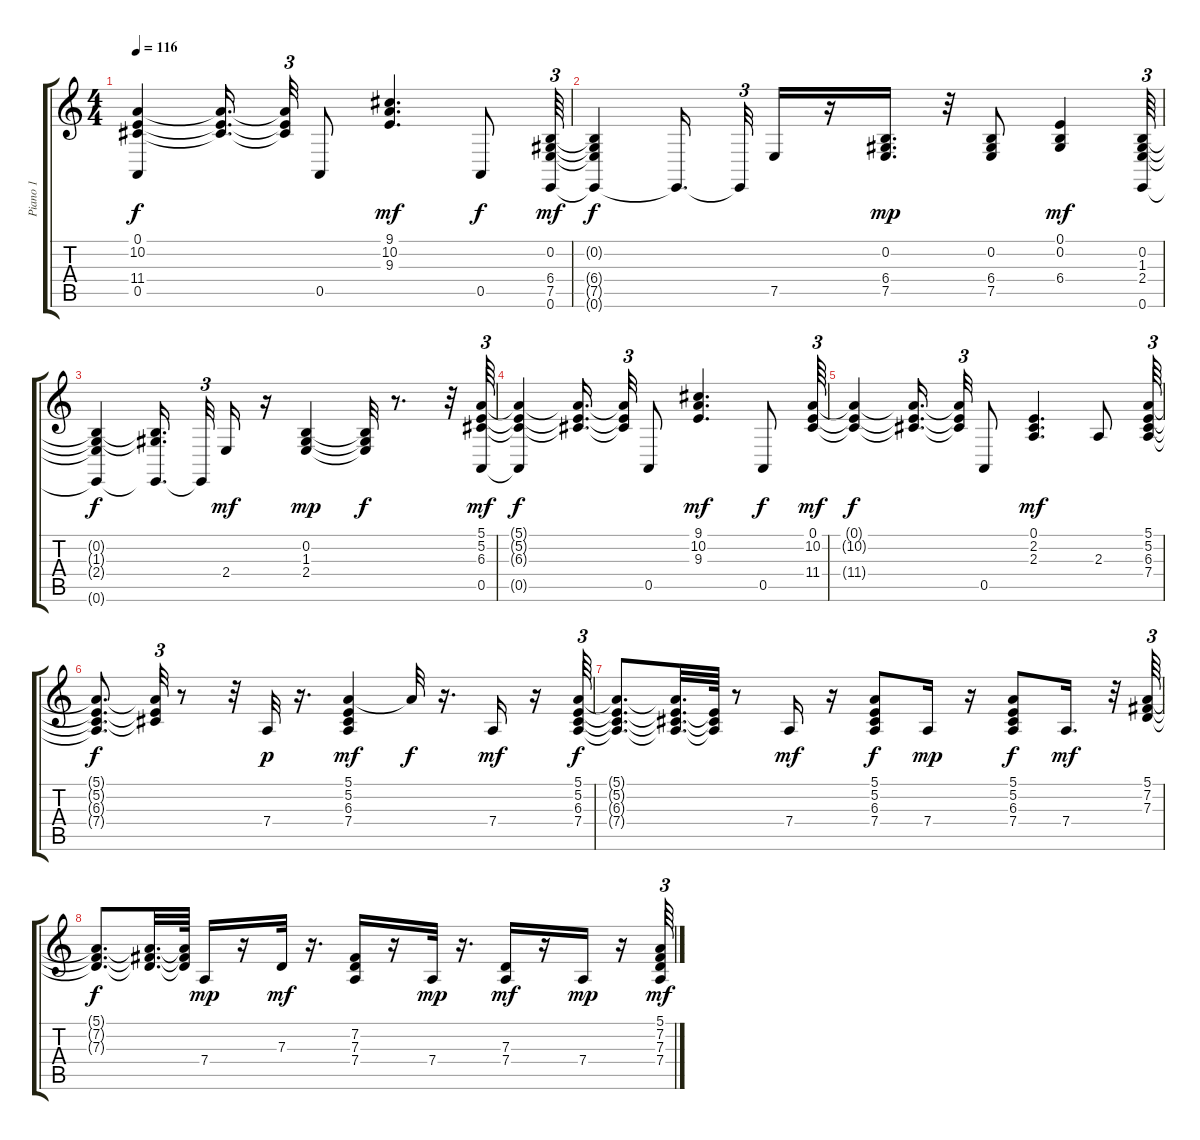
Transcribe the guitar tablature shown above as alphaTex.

\track ("Piano 1 " "Piano 1 ") {instrument acousticgrandpiano}
\staff {score tabs}
\tuning (E4 B3 G3 D3 A2 E2) {hide}
\ts (4 4)
\tempo 116
\clef g2
\ks c
(0.1{t} 10.2{t} 11.4{t} 0.5{t}).4{dy f} (0.1{t} 10.2{t} 11.4{t}).16{d} (0.1{t} 10.2{t} 11.4{t}).32{tu (3 2)} 0.5.8 (9.1 10.2 9.3).4{d dy mf} 0.5.8{dy f} (0.2 6.4 7.5 0.6).64{tu (3 2) dy mf} |
(0.2{t} 6.4{t} 7.5{t} 0.6{t}).4{dy f} 0.6{t}.16{d} 0.6{t}.32{tu (3 2)} 7.5.16 r.16 (0.2 6.4 7.5).16{d dy mp} r.32 (0.2 6.4 7.5).8 (0.1 0.2 6.4).4{dy mf} (0.2 1.3 2.4 0.6).64{tu (3 2)} |
(0.2{t} 1.3{t} 2.4{t} 0.6{t}).4{dy f} (0.2{t} 1.3{t} 0.6{t}).16{d} 0.6{t}.32{tu (3 2)} 2.4.16{dy mf} r.16 (0.2 1.3 2.4).4{dy mp} (0.2{t} 1.3{t} 2.4{t}).32{dy f} r.8{d} r.32 (5.1 5.2 6.3 0.5).64{tu (3 2) dy mf} |
(5.1{t} 5.2{t} 6.3{t} 0.5{t}).4{dy f} (5.1{t} 5.2{t} 6.3{t}).16{d} (5.1{t} 5.2{t} 6.3{t}).32{tu (3 2)} 0.5.8 (9.1 10.2 9.3).4{d dy mf} 0.5.8{dy f} (0.1 10.2 11.4).64{tu (3 2) dy mf} |
(0.1{t} 10.2{t} 11.4{t}).4{dy f} (0.1{t} 10.2{t} 11.4{t}).16{d} (0.1{t} 10.2{t} 11.4{t}).32{tu (3 2)} 0.5.8 (0.1 2.2 2.3).4{d dy mf} 2.3.8 (5.1 5.2 6.3 7.4).64{tu (3 2)} |
(5.1{t} 5.2{t} 6.3{t} 7.4{t}).8{d dy f} (5.1{t} 5.2{t} 6.3{t}).32{tu (3 2)} r.8 r.32 7.4.32{dy p} r.16{d} (5.1 5.2 6.3 7.4).4{dy mf} 5.1{t}.32{dy f} r.16{d} 7.4.16{dy mf} r.16 (5.1 5.2 6.3 7.4).64{tu (3 2) dy f} |
(5.1{t} 5.2{t} 6.3{t} 7.4{t}).8{d} (5.1{t} 5.2{t} 6.3{t} 7.4{t}).32{d} (5.2{t} 6.3{t} 7.4{t}).64 r.8 7.4.16{dy mf} r.16 (5.1 5.2 6.3 7.4).8{dy f} 7.4.16{dy mp} r.16 (5.1 5.2 6.3 7.4).8{dy f} 7.4.16{d dy mf} r.32 (5.1 7.2 7.3).64{tu (3 2)} |
(5.1{t} 7.2{t} 7.3{t}).8{d dy f} (5.1{t} 7.2{t} 7.3{t}).32{d} (5.1{t} 7.2{t} 7.3{t}).64 7.4.16{dy mp} r.16 7.3.32{dy mf} r.16{d} (7.2 7.3 7.4).16 r.16 7.4.32{dy mp} r.16{d} (7.3 7.4).16{dy mf} r.16 7.4.16{dy mp} r.16 (5.1 7.2 7.3 7.4).64{tu (3 2) dy mf}
